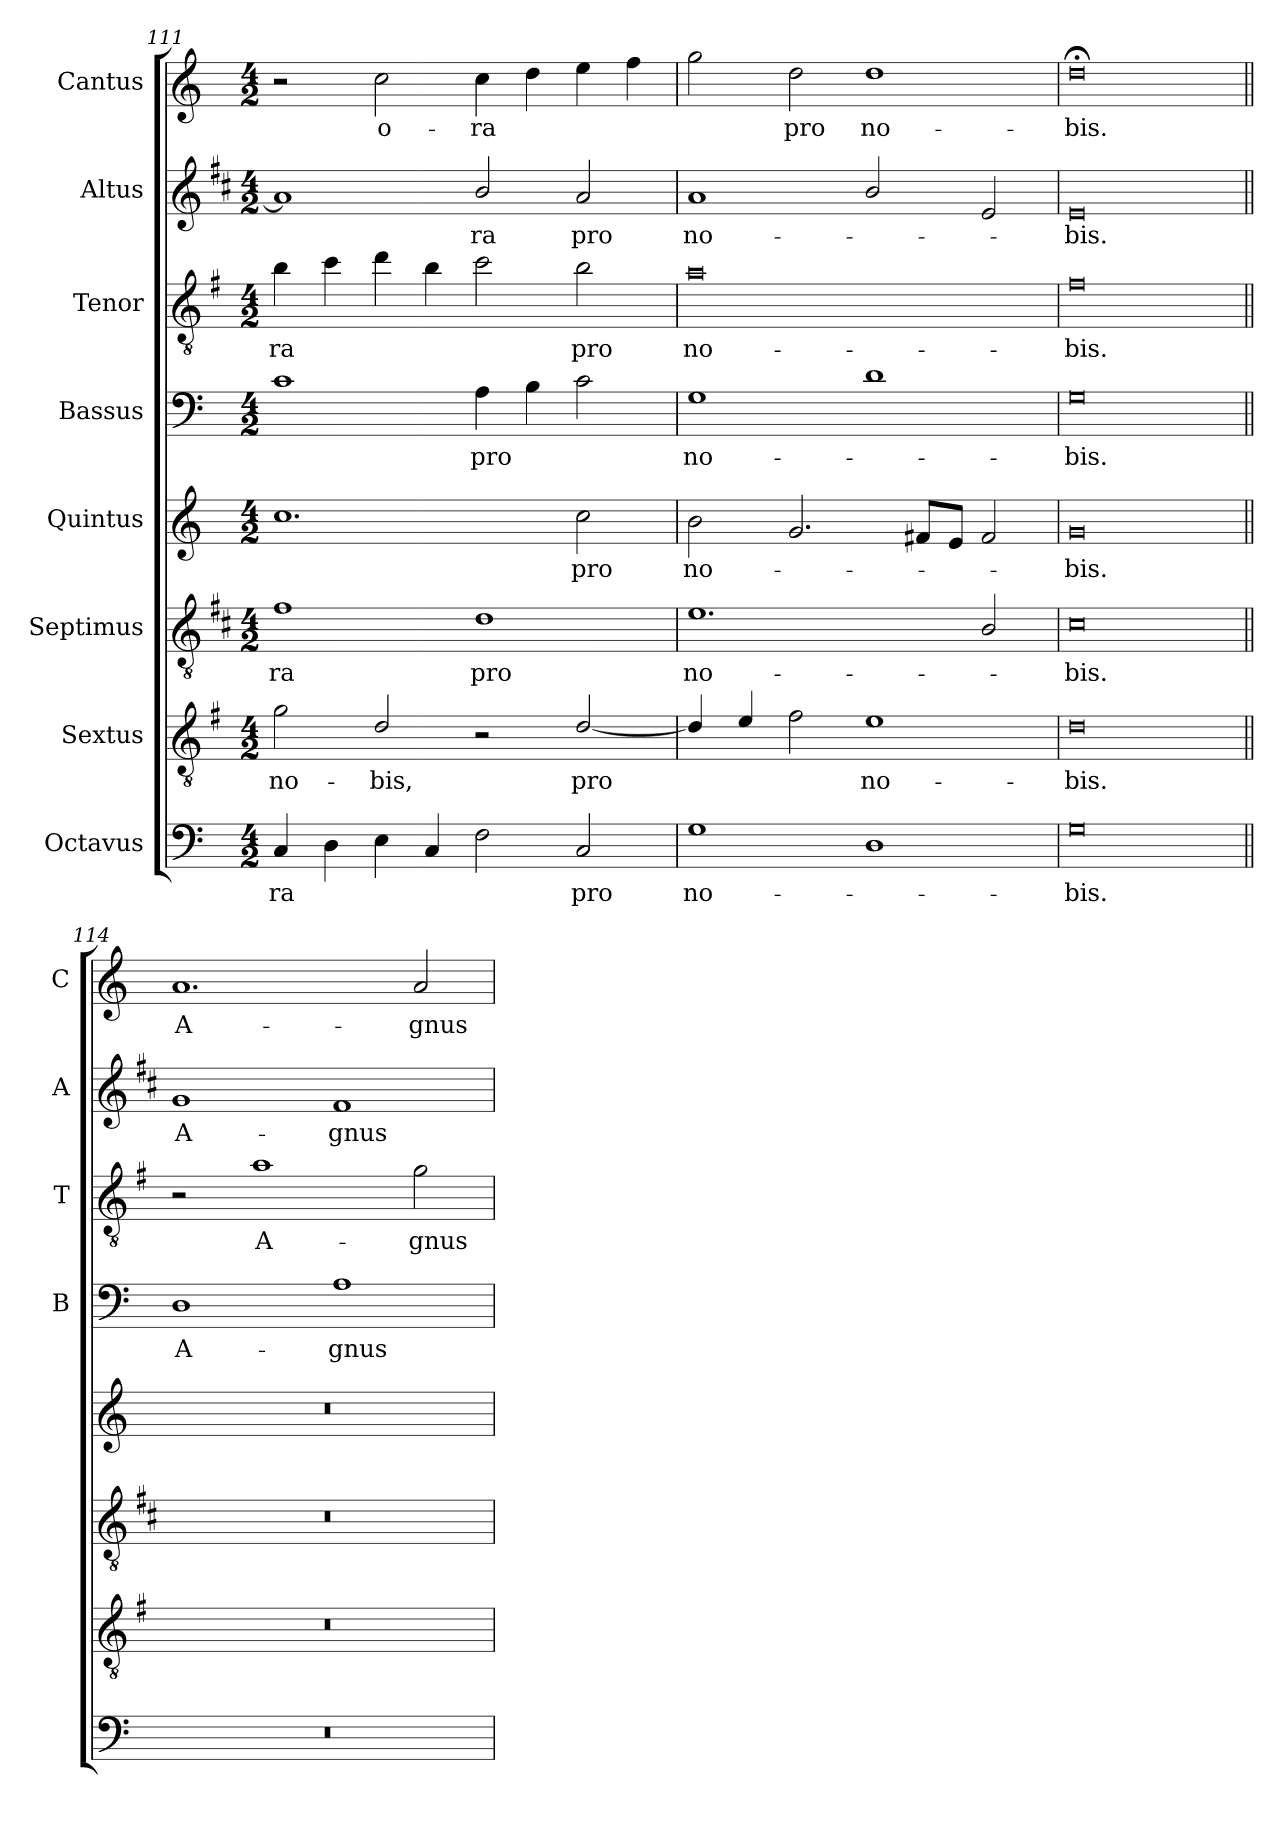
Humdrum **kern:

**kern	**text	**kern	**text	**kern	**text	**kern	**text	**kern	**text	**kern	**text	**kern	**text	**kern	**text
*part8	*part8	*part7	*part7	*part6	*part6	*part5	*part5	*part4	*part4	*part3	*part3	*part2	*part2	*part1	*part1
*staff8	*staff8	*staff7	*staff7	*staff6	*staff6	*staff5	*staff5	*staff4	*staff4	*staff3	*staff3	*staff2	*staff2	*staff1	*staff1
*I"Octavus	*	*I"Sextus	*	*I"Septimus	*	*I"Quintus	*	*I"Bassus	*	*I"Tenor	*	*I"Altus	*	*I"Cantus	*
*	*	*	*	*	*	*	*	*I'B	*	*I'T	*	*I'A	*	*I'C	*
*clefF4	*	*clefGv2	*	*clefGv2	*	*clefG2	*	*clefF4	*	*clefGv2	*	*clefG2	*	*clefG2	*
*	*	*ITrd4c7	*	*ITrd1c2	*	*	*	*	*	*ITrd4c7	*	*ITrd1c2	*	*	*
*k[]	*	*k[]	*	*k[]	*	*k[]	*	*k[]	*	*k[]	*	*k[]	*	*k[]	*
*C:	*	*C:	*	*C:	*	*C:	*	*C:	*	*C:	*	*C:	*	*C:	*
*M4/2	*	*M4/2	*	*M4/2	*	*M4/2	*	*M4/2	*	*M4/2	*	*M4/2	*	*M4/2	*
=111	=111	=111	=111	=111	=111	=111	=111	=111	=111	=111	=111	=111	=111	=111	=111
!	!LO:LY:b	!	!LO:LY:b	!	!LO:LY:b	!	!	!	!	!	!LO:LY:b	!	!	!	!
4C/	-ra	2c\	no-	1e	-ra	1.cc	.	1c	.	4e\	-ra	1g]	.	2r	.
4D\	.	.	.	.	.	.	.	.	.	4f\	.	.	.	.	.
!	!	!	!LO:LY:b	!	!	!	!	!	!	!	!	!	!	!	!LO:LY:b
4E\	.	2G/	-bis,	.	.	.	.	.	.	4g\	.	.	.	2cc\	o-
4C/	.	.	.	.	.	.	.	.	.	4e\	.	.	.	.	.
!	!	!	!	!	!LO:LY:b	!	!	!	!LO:LY:b	!	!	!	!LO:LY:b	!	!LO:LY:b
2F\	.	2r	.	1c	pro	.	.	4A\	pro	2f\	.	2a/	-ra	4cc\	-ra
.	.	.	.	.	.	.	.	4B\	.	.	.	.	.	4dd\	.
!	!LO:LY:b	!	!LO:LY:b	!	!	!	!LO:LY:b	!	!	!	!LO:LY:b	!	!LO:LY:b	!	!
2C/	pro	[2G/	pro	.	.	2cc\	pro	2c\	.	2e\	pro	2g/	pro	4ee\	.
.	.	.	.	.	.	.	.	.	.	.	.	.	.	4ff\	.
=112	=112	=112	=112	=112	=112	=112	=112	=112	=112	=112	=112	=112	=112	=112	=112
!	!LO:LY:b	!	!	!	!LO:LY:b	!	!LO:LY:b	!	!LO:LY:b	!	!LO:LY:b	!	!LO:LY:b	!	!
1G	no-	4G/]	.	1.d	no-	2b\	no-	1G	no-	0d	no-	1g	no-	2gg\	.
.	.	4A/	.	.	.	.	.	.	.	.	.	.	.	.	.
!	!	!	!	!	!	!	!	!	!	!	!	!	!	!	!LO:LY:b
.	.	2B\	.	.	.	2.g/	.	.	.	.	.	.	.	2dd\	pro
!	!	!	!LO:LY:b	!	!	!	!	!	!	!	!	!	!	!	!LO:LY:b
1D	.	1A	no-	.	.	.	.	1d	.	.	.	2a/	.	1dd	no-
.	.	.	.	.	.	8f#X/L	.	.	.	.	.	.	.	.	.
.	.	.	.	.	.	8e/J	.	.	.	.	.	.	.	.	.
.	.	.	.	2A/	.	2f#/	.	.	.	.	.	2d/	.	.	.
=113	=113	=113	=113	=113	=113	=113	=113	=113	=113	=113	=113	=113	=113	=113	=113
!	!LO:LY:b	!	!LO:LY:b	!	!LO:LY:b	!	!LO:LY:b	!	!LO:LY:b	!	!LO:LY:b	!	!LO:LY:b	!	!LO:LY:b
0G	-bis.	0G	-bis.	0B	-bis.	0g	-bis.	0G	-bis.	0B	-bis.	0d	-bis.	0dd;<	-bis.
!!LO:PB:g=z
=114||	=114||	=114||	=114||	=114||	=114||	=114||	=114||	=114||	=114||	=114||	=114||	=114||	=114||	=114||	=114||
!	!	!	!	!	!	!	!	!	!LO:LY:b	!	!	!	!LO:LY:b	!	!LO:LY:b
0r	.	0r	.	0r	.	0r	.	1D	A-	2r	.	1f	A-	1.a	A-
!	!	!	!	!	!	!	!	!	!	!	!LO:LY:b	!	!	!	!
.	.	.	.	.	.	.	.	.	.	1d	A-	.	.	.	.
!	!	!	!	!	!	!	!	!	!LO:LY:b	!	!	!	!LO:LY:b	!	!
.	.	.	.	.	.	.	.	1A	-gnus	.	.	1e	-gnus	.	.
!	!	!	!	!	!	!	!	!	!	!	!LO:LY:b	!	!	!	!LO:LY:b
.	.	.	.	.	.	.	.	.	.	2c\	-gnus	.	.	2a/	-gnus
=	=	=	=	=	=	=	=	=	=	=	=	=	=	=	=
*-	*-	*-	*-	*-	*-	*-	*-	*-	*-	*-	*-	*-	*-	*-	*-
